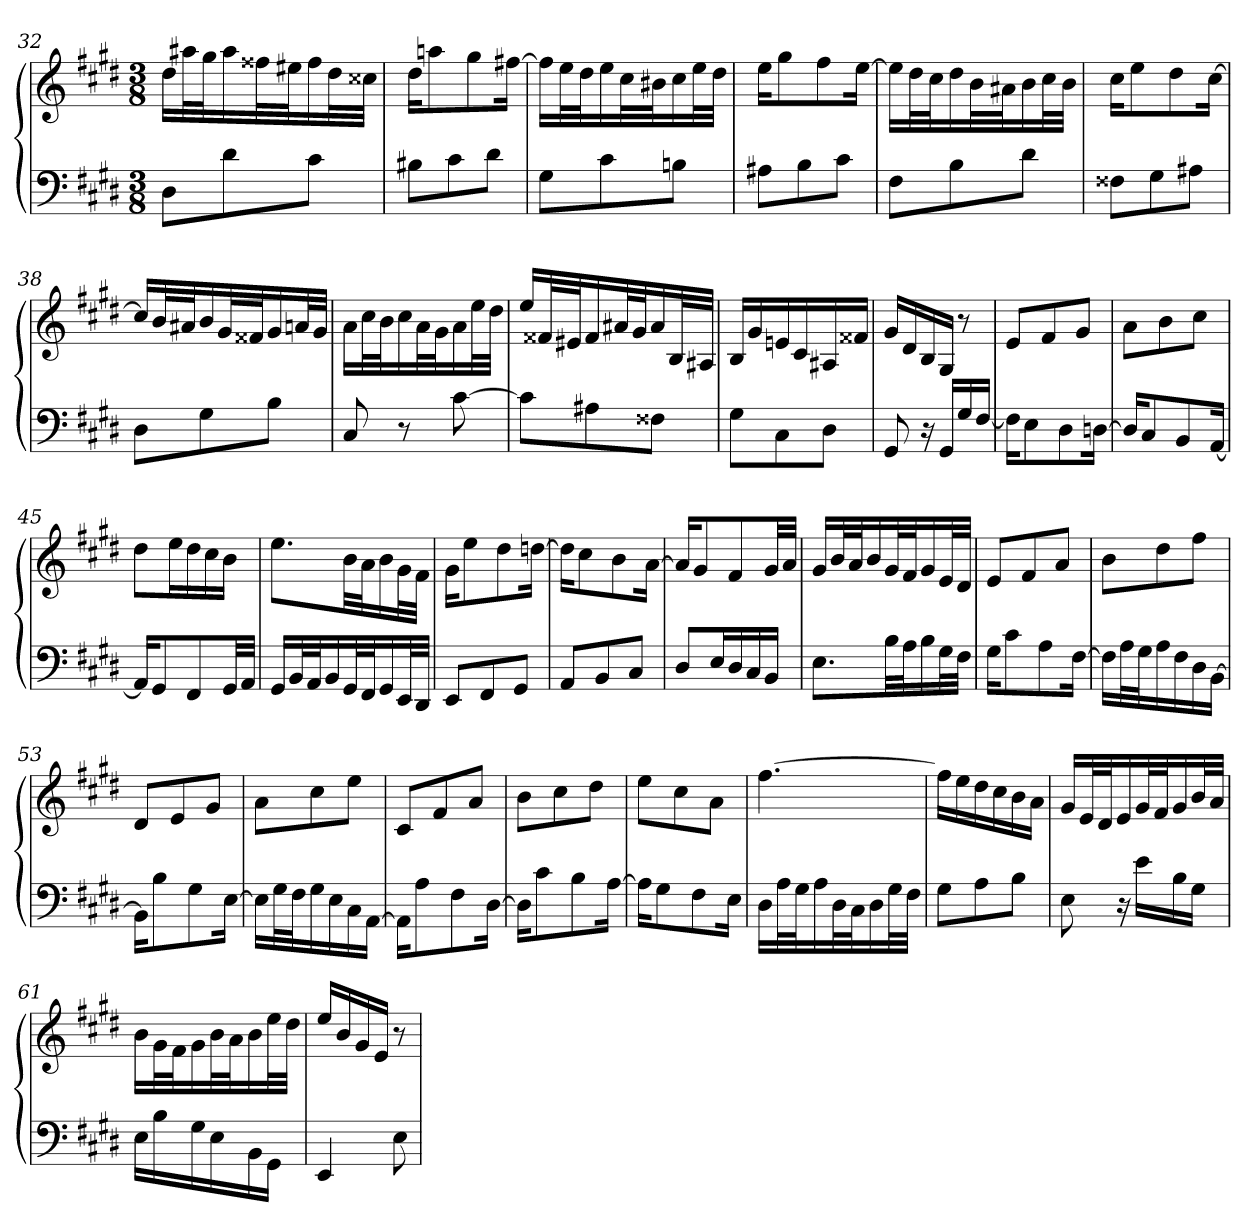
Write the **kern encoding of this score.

**kern	**kern
*part2	*part1
*staff2	*staff1
*clefF4	*clefG2
*k[f#c#g#d#]	*k[f#c#g#d#]
*E:	*E:
*M3/8	*M3/8
=32	=32
8D#L	16dd#L
.	32aa#X
.	32gg#
8d#	16aa#
.	32ff##X
.	32ee#X
8c#J	16ff##
.	32dd#
.	32cc##XJ
=33	=33
8B#XL	16dd#L
.	8aan
8c#	.
.	8gg#
8d#J	.
.	[16ff#XJ
=34	=34
8G#L	16ff#L]
.	32ee
.	32dd#
8c#	16ee
.	32cc#
.	32b#X
8BnJ	16cc#
.	32ee
.	32dd#J
=35	=35
8A#XL	16eeL
.	8gg#
8B	.
.	8ff#
8c#J	.
.	[16eeJ
=36	=36
8F#L	16eeL]
.	32dd#
.	32cc#
8B	16dd#
.	32b
.	32a#X
8d#J	16b
.	32cc#
.	32bJ
=37	=37
8F##XL	16cc#L
.	8ee
8G#	.
.	8dd#
8A#XJ	.
.	[16cc#J
=38	=38
8D#L	16cc#L]
.	32b
.	32a#X
8G#	16b
.	32g#
.	32f##X
8BJ	16g#
.	32an
.	32g#J
=39	=39
8C#	16aL
.	32cc#
.	32b
8r	16cc#
.	32a
.	32g#
[8c#	16a
.	32ee
.	32dd#J
=40	=40
8c#L]	16eeL
.	32f##X
.	32e#X
8A#X	16f##
.	32a#X
.	32g#
8F##XJ	16a#
.	32B
.	32A#J
=41	=41
8G#L	16BL
.	16g#
8C#	16en
.	16c#
8D#J	16A#X
.	16f##XJ
=42	=42
8GG#	16g#L
.	16d#
16r	16B
16GG#L	16G#J
16G#	8r
[16F#J	.
=43	=43
16F#L]	8eL
8E	.
.	8f#
8D#	.
.	8g#J
[16DnJ	.
=44	=44
16DnL]	8aL
8C#	.
.	8b
8BB	.
.	8cc#J
[16AAJ	.
=45	=45
16AAL]	8dd#L
8GG#	.
.	16ee
8FF#	16dd#
.	16cc#
32GG#	16bJ
32AAJ	.
=46	=46
16GG#L	8.eeL
32BB	.
32AA	.
16BB	.
32GG#	32b
32FF#	32a
16GG#	16b
32EE	32g#
32DD#J	32f#J
=47	=47
8EEL	16g#L
.	8ee
8FF#	.
.	8dd#
8GG#J	.
.	[16ddnJ
=48	=48
8AAL	16ddnL]
.	8cc#
8BB	.
.	8b
8C#J	.
.	[16aJ
=49	=49
8D#L	16aL]
.	8g#
16E	.
16D#	8f#
16C#	.
16BBJ	32g#
.	32aJ
=50	=50
8.EL	16g#L
.	32b
.	32a
.	16b
32B	32g#
32A	32f#
16B	16g#
32G#	32e
32F#J	32d#J
=51	=51
16G#L	8eL
8c#	.
.	8f#
8A	.
.	8aJ
[16F#J	.
=52	=52
16F#L]	8bL
32A	.
32G#	.
16A	8dd#
16F#	.
16D#	8ff#J
[16BBJ	.
=53	=53
16BBL]	8d#L
8B	.
.	8e
8G#	.
.	8g#J
[16EJ	.
=54	=54
16EL]	8aL
32G#	.
32F#	.
16G#	8cc#
16E	.
16C#	8eeJ
[16AAJ	.
=55	=55
16AAL]	8c#L
8A	.
.	8f#
8F#	.
.	8aJ
[16D#J	.
=56	=56
16D#L]	8bL
8c#	.
.	8cc#
8B	.
.	8dd#J
[16AJ	.
=57	=57
16AL]	8eeL
8G#	.
.	8cc#
8F#	.
.	8aJ
16EJ	.
=58	=58
16D#L	[4.ff#
32A	.
32G#	.
16A	.
32D#	.
32C#	.
16D#	.
32G#	.
32F#J	.
=59	=59
8G#L	16ff#L]
.	16ee
8A	16dd#
.	16cc#
8BJ	16b
.	16aJ
=60	=60
8E	16g#L
.	32e
.	32d#
16r	16e
16eL	32g#
.	32f#
16B	16g#
16G#J	32b
.	32aJ
=61	=61
16EL	16bL
16B	32g#
.	32f#
16G#	16g#
16E	32b
.	32a
16BB	16b
16GG#J	32ee
.	32dd#J
=62	=62
4EE	16eeL
.	16b
.	16g#
.	16eJ
8E	8r
=	=
*-	*-
